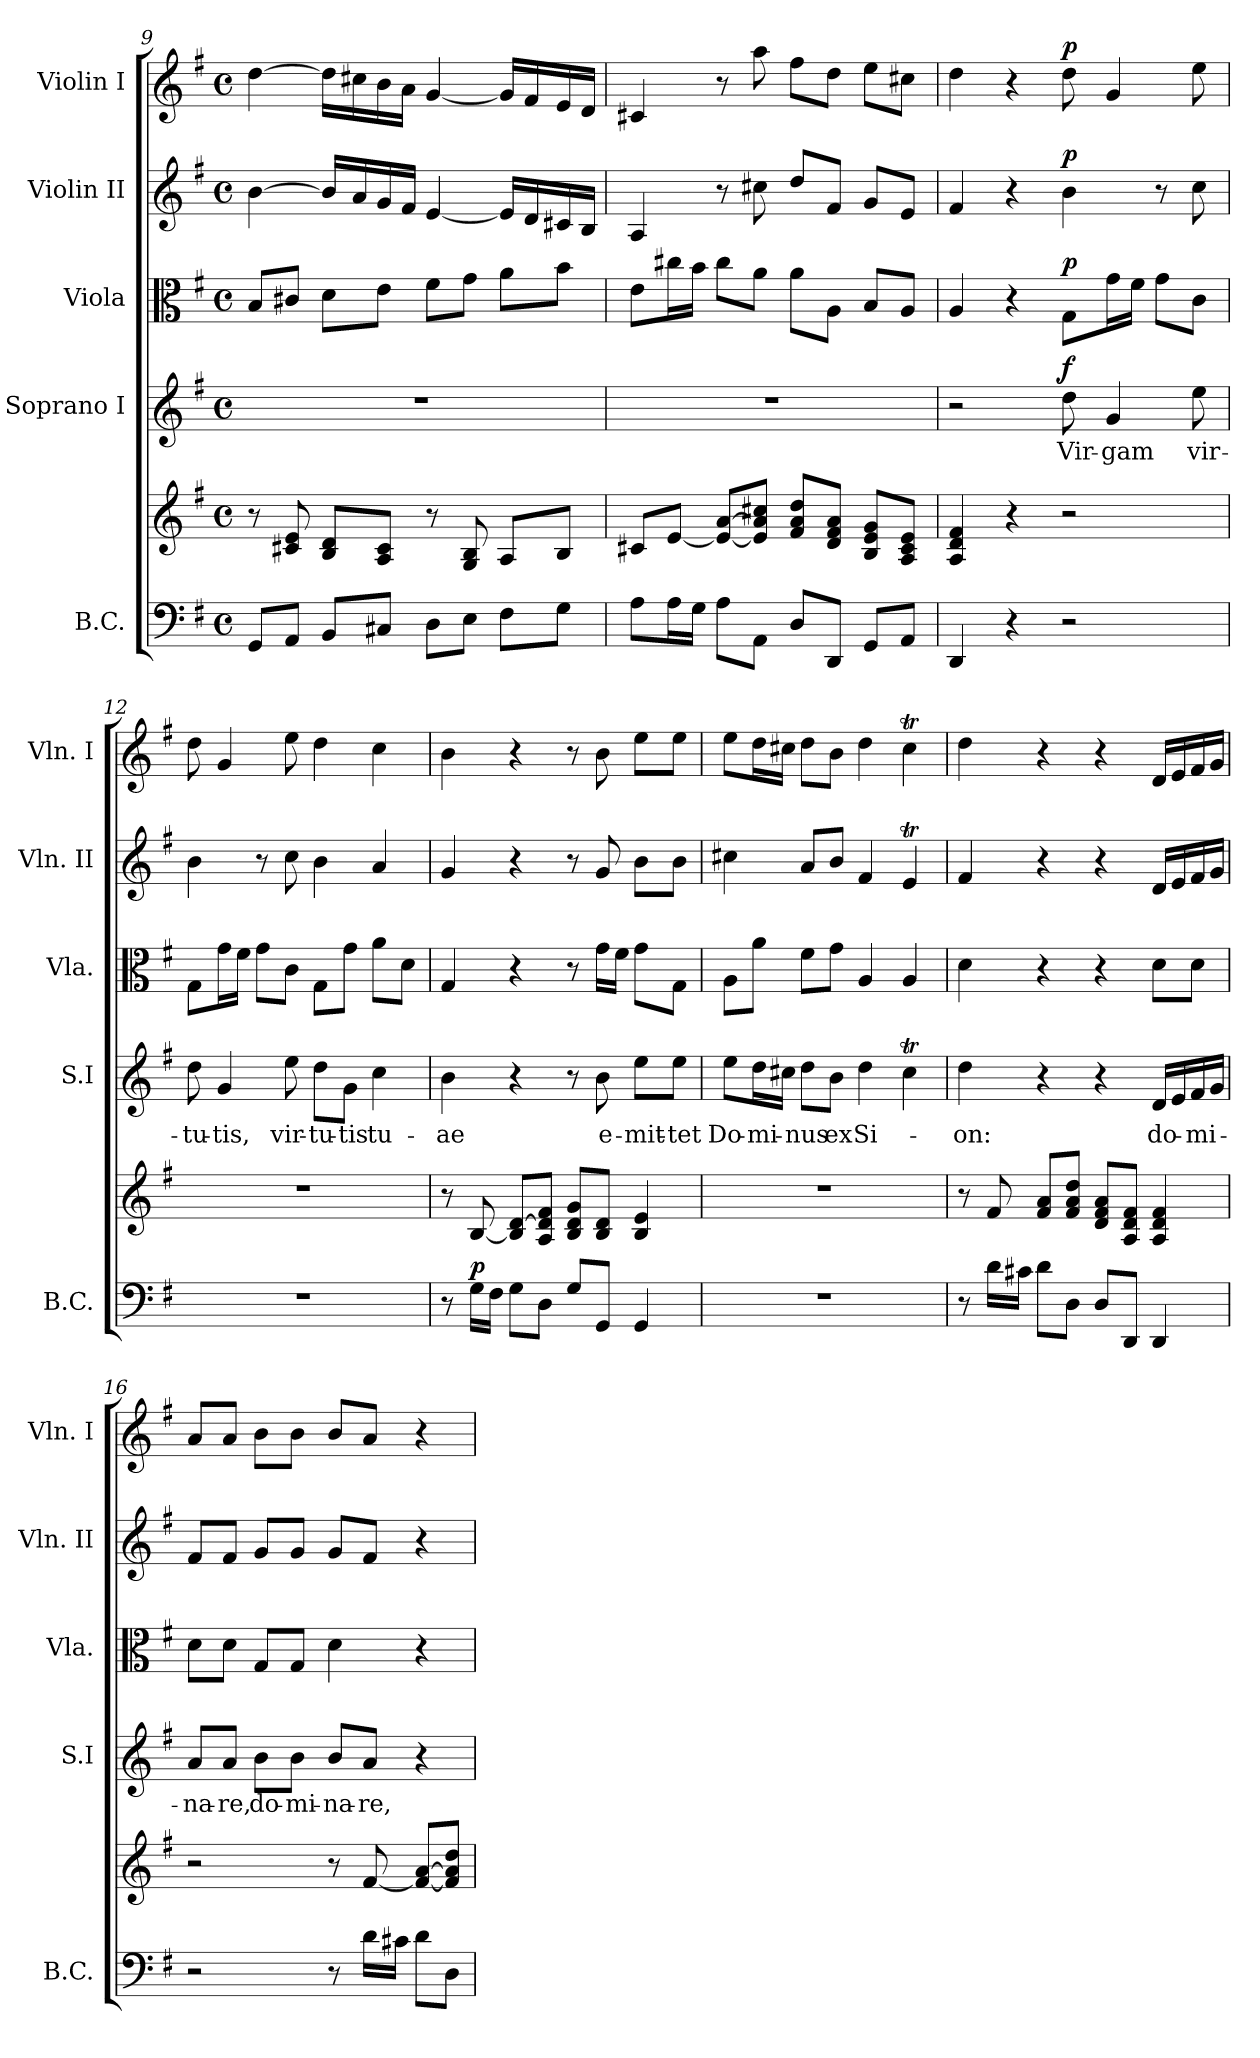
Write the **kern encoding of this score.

**kern	**kern	**dynam	**kern	**text	**dynam	**kern	**dynam	**kern	**dynam	**kern	**dynam
*part5	*part5	*part5	*part4	*part4	*part4	*part3	*part3	*part2	*part2	*part1	*part1
*staff6	*staff5	*staff5/6	*staff4	*staff4	*staff4	*staff3	*staff3	*staff2	*staff2	*staff1	*staff1
*I"B.C.	*	*	*I"Soprano I	*	*	*I"Viola	*	*I"Violin II	*	*I"Violin I	*
*I'B.C.	*	*	*I'S.I	*	*	*I'Vla.	*	*I'Vln. II	*	*I'Vln. I	*
*clefF4	*clefG2	*	*clefG2	*	*	*clefC3	*	*clefG2	*	*clefG2	*
*k[f#]	*k[f#]	*	*k[f#]	*	*	*k[f#]	*	*k[f#]	*	*k[f#]	*
*G:	*G:	*	*G:	*	*	*G:	*	*G:	*	*G:	*
*M4/4	*M4/4	*	*M4/4	*	*	*M4/4	*	*M4/4	*	*M4/4	*
*met(c)	*met(c)	*	*met(c)	*	*	*met(c)	*	*met(c)	*	*met(c)	*
=9	=9	=9	=9	=9	=9	=9	=9	=9	=9	=9	=9
8GG/L	8r	.	1r	.	.	8B/L	.	[4b\	.	[4dd\	.
8AA/J	8c#X/ 8e/	.	.	.	.	8c#X/J	.	.	.	.	.
8BB/L	8B/ 8d/L	.	.	.	.	8d\L	.	16b/LL]	.	16dd\LL]	.
.	.	.	.	.	.	.	.	16a/	.	16cc#X\	.
8C#X/J	8A/ 8c#/J	.	.	.	.	8e\J	.	16g/	.	16b\	.
.	.	.	.	.	.	.	.	16f#/JJ	.	16a\JJ	.
8D\L	8r	.	.	.	.	8f#\L	.	[4e/	.	[4g/	.
8E\J	8G/ 8B/	.	.	.	.	8g\J	.	.	.	.	.
8F#\L	8A/L	.	.	.	.	8a\L	.	16e/LL]	.	16g/LL]	.
.	.	.	.	.	.	.	.	16d/	.	16f#/	.
8G\J	8B/J	.	.	.	.	8b\J	.	16c#X/	.	16e/	.
.	.	.	.	.	.	.	.	16B/JJ	.	16d/JJ	.
=10	=10	=10	=10	=10	=10	=10	=10	=10	=10	=10	=10
8A\L	8c#X/L	.	1r	.	.	8e\L	.	4A/	.	4c#X/	.
16A\L	[8e/J	.	.	.	.	16cc#X\L	.	.	.	.	.
16G\JJ	.	.	.	.	.	16b\JJ	.	.	.	.	.
8A\L	8e/_ [8a/L	.	.	.	.	8cc#\L	.	8r	.	8r	.
8AA\J	8e/] 8a/] 8cc#X/J	.	.	.	.	8a\J	.	8cc#X\	.	8aa\	.
8D/L	8f#/ 8a/ 8dd/L	.	.	.	.	8a\L	.	8dd/L	.	8ff#\L	.
8DD/J	8d/ 8f#/ 8a/J	.	.	.	.	8A\J	.	8f#/J	.	8dd\J	.
8GG/L	8B/ 8e/ 8g/L	.	.	.	.	8B/L	.	8g/L	.	8ee\L	.
8AA/J	8A/ 8c#/ 8e/J	.	.	.	.	8A/J	.	8e/J	.	8cc#X\J	.
!!LO:LB:g=z
=11	=11	=11	=11	=11	=11	=11	=11	=11	=11	=11	=11
4DD/	4A/ 4d/ 4f#/	.	2r	.	.	4A/	.	4f#/	.	4dd\	.
4r	4r	.	.	.	.	4r	.	4r	.	4r	.
!	!	!	!	!LO:LY:b	!LO:DY:a	!	!LO:DY:a	!	!LO:DY:a	!	!LO:DY:a
2r	2r	.	8dd\	Vir-	f	8G\L	p	4b\	p	8dd\	p
!	!	!	!	!LO:LY:b	!	!	!	!	!	!	!
.	.	.	4g/	-gam	.	16g\L	.	.	.	4g/	.
.	.	.	.	.	.	16f#\JJ	.	.	.	.	.
.	.	.	.	.	.	8g\L	.	8r	.	.	.
!	!	!	!	!LO:LY:b	!	!	!	!	!	!	!
.	.	.	8ee\	vir-	.	8c\J	.	8cc\	.	8ee\	.
=12	=12	=12	=12	=12	=12	=12	=12	=12	=12	=12	=12
!	!	!	!	!LO:LY:b	!	!	!	!	!	!	!
1r	1r	.	8dd\	-tu-	.	8G\L	.	4b\	.	8dd\	.
!	!	!	!	!LO:LY:b	!	!	!	!	!	!	!
.	.	.	4g/	-tis,	.	16g\L	.	.	.	4g/	.
.	.	.	.	.	.	16f#\JJ	.	.	.	.	.
.	.	.	.	.	.	8g\L	.	8r	.	.	.
!	!	!	!	!LO:LY:b	!	!	!	!	!	!	!
.	.	.	8ee\	vir-	.	8c\J	.	8cc\	.	8ee\	.
!	!	!	!	!LO:LY:b	!	!	!	!	!	!	!
.	.	.	8dd\L	-tu-	.	8G\L	.	4b\	.	4dd\	.
!	!	!	!	!LO:LY:b	!	!	!	!	!	!	!
.	.	.	8g\J	-tis	.	8g\J	.	.	.	.	.
!	!	!	!	!LO:LY:b	!	!	!	!	!	!	!
.	.	.	4cc\	tu-	.	8a\L	.	4a/	.	4cc\	.
.	.	.	.	.	.	8d\J	.	.	.	.	.
=13	=13	=13	=13	=13	=13	=13	=13	=13	=13	=13	=13
!	!	!	!	!LO:LY:b	!	!	!	!	!	!	!
8r	8r	.	4b\	-ae	.	4G/	.	4g/	.	4b\	.
!	!	!LO:DY:a=2	!	!	!	!	!	!	!	!	!
16G\LL	[8B/	p	.	.	.	.	.	.	.	.	.
16F#\JJ	.	.	.	.	.	.	.	.	.	.	.
8G\L	8B/] [8d/L	.	4r	.	.	4r	.	4r	.	4r	.
8D\J	8A/ 8d/] 8f#/J	.	.	.	.	.	.	.	.	.	.
8G/L	8B/ 8d/ 8g/L	.	8r	.	.	8r	.	8r	.	8r	.
!	!	!	!	!LO:LY:b	!	!	!	!	!	!	!
8GG/J	8B/ 8d/J	.	8b\	e-	.	16g\LL	.	8g/	.	8b\	.
.	.	.	.	.	.	16f#\JJ	.	.	.	.	.
!	!	!	!	!LO:LY:b	!	!	!	!	!	!	!
4GG/	4B/ 4e/	.	8ee\L	-mit-	.	8g\L	.	8b\L	.	8ee\L	.
!	!	!	!	!LO:LY:b	!	!	!	!	!	!	!
.	.	.	8ee\J	-tet	.	8G\J	.	8b\J	.	8ee\J	.
=14	=14	=14	=14	=14	=14	=14	=14	=14	=14	=14	=14
!	!	!	!	!LO:LY:b	!	!	!	!	!	!	!
1r	1r	.	8ee\L	Do-	.	8A\L	.	4cc#X\	.	8ee\L	.
!	!	!	!	!LO:LY:b	!	!	!	!	!	!	!
.	.	.	16dd\L	-mi-	.	8a\J	.	.	.	16dd\L	.
.	.	.	16cc#X\JJ	.	.	.	.	.	.	16cc#X\JJ	.
!	!	!	!	!LO:LY:b	!	!	!	!	!	!	!
.	.	.	8dd\L	-nus	.	8f#\L	.	8a/L	.	8dd\L	.
!	!	!	!	!LO:LY:b	!	!	!	!	!	!	!
.	.	.	8b\J	ex	.	8g\J	.	8b/J	.	8b\J	.
!	!	!	!	!LO:LY:b	!	!	!	!	!	!	!
.	.	.	4dd\	Si-	.	4A/	.	4f#/	.	4dd\	.
.	.	.	4cc#t\	.	.	4A/	.	4eT/	.	4cc#t\	.
!!LO:PB:g=z
=15	=15	=15	=15	=15	=15	=15	=15	=15	=15	=15	=15
!	!	!	!	!LO:LY:b	!	!	!	!	!	!	!
8r	8r	.	4dd\	-on:	.	4d\	.	4f#/	.	4dd\	.
16d\LL	8f#/	.	.	.	.	.	.	.	.	.	.
16c#X\JJ	.	.	.	.	.	.	.	.	.	.	.
8d\L	8f#/ 8a/L	.	4r	.	.	4r	.	4r	.	4r	.
8D\J	8f#/ 8a/ 8dd/J	.	.	.	.	.	.	.	.	.	.
8D/L	8d/ 8f#/ 8a/L	.	4r	.	.	4r	.	4r	.	4r	.
8DD/J	8A/ 8d/ 8f#/J	.	.	.	.	.	.	.	.	.	.
!	!	!	!	!LO:LY:b	!	!	!	!	!	!	!
4DD/	4A/ 4d/ 4f#/	.	16d/LL	do-	.	8d\L	.	16d/LL	.	16d/LL	.
.	.	.	16e/	.	.	.	.	16e/	.	16e/	.
!	!	!	!	!LO:LY:b	!	!	!	!	!	!	!
.	.	.	16f#/	-mi-	.	8d\J	.	16f#/	.	16f#/	.
.	.	.	16g/JJ	.	.	.	.	16g/JJ	.	16g/JJ	.
=16	=16	=16	=16	=16	=16	=16	=16	=16	=16	=16	=16
!	!	!	!	!LO:LY:b	!	!	!	!	!	!	!
2r	2r	.	8a/L	-na-	.	8d\L	.	8f#/L	.	8a/L	.
!	!	!	!	!LO:LY:b	!	!	!	!	!	!	!
.	.	.	8a/J	-re,	.	8d\J	.	8f#/J	.	8a/J	.
!	!	!	!	!LO:LY:b	!	!	!	!	!	!	!
.	.	.	8b\L	do-	.	8G/L	.	8g/L	.	8b\L	.
!	!	!	!	!LO:LY:b	!	!	!	!	!	!	!
.	.	.	8b\J	-mi-	.	8G/J	.	8g/J	.	8b\J	.
!	!	!	!	!LO:LY:b	!	!	!	!	!	!	!
8r	8r	.	8b/L	-na-	.	4d\	.	8g/L	.	8b/L	.
!	!	!	!	!LO:LY:b	!	!	!	!	!	!	!
16d\LL	[8f#/	.	8a/J	-re,	.	.	.	8f#/J	.	8a/J	.
16c#X\JJ	.	.	.	.	.	.	.	.	.	.	.
8d\L	8f#/_ [8a/L	.	4r	.	.	4r	.	4r	.	4r	.
8D\J	8f#/] 8a/] 8dd/J	.	.	.	.	.	.	.	.	.	.
=	=	=	=	=	=	=	=	=	=	=	=
*-	*-	*-	*-	*-	*-	*-	*-	*-	*-	*-	*-
